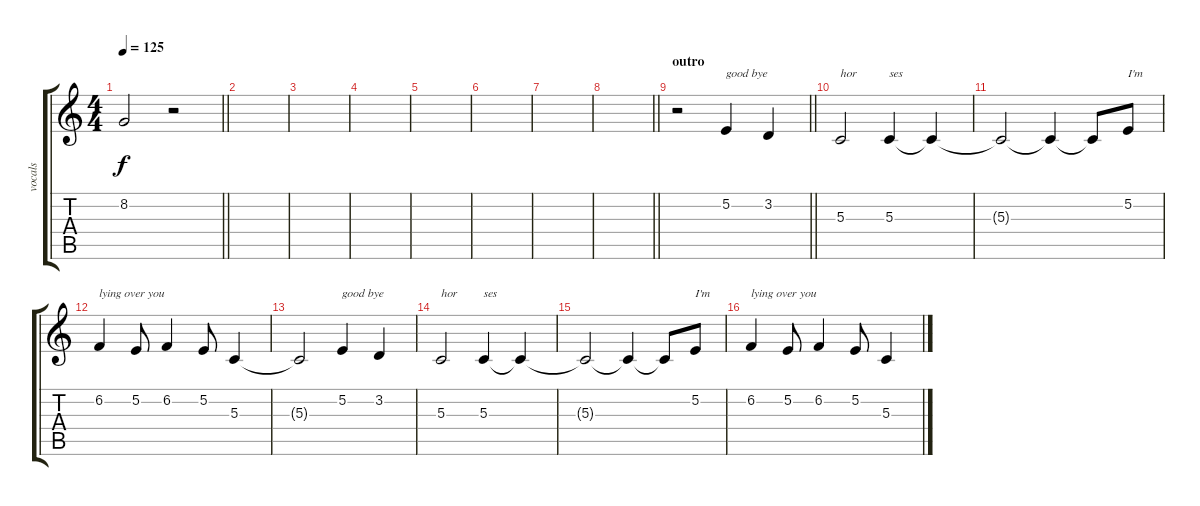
\track ("vocals" "vocals") {instrument ocarina}
\staff {score tabs}
\tuning (E4 B3 G3 D3 A2 E2) {hide}
\ts (4 4)
\tempo 125
\clef g2
\barLineRight lightlight
\ks c
8.2{t}.2{dy f} r.2 |
|
|
|
|
|
|
\barLineRight lightlight
|
\section ("" "outro")
\barLineRight lightlight
r.2 5.2.4{txt "good bye" volume 14 instrument flute} 3.2.4 |
5.3.2{txt "hor"} 5.3.4{txt "ses"} 5.3{t}.4 |
5.3{t}.2 5.3{t}.4 5.3{t}.8 5.2.8{txt "I'm"} |
6.2.4{txt "lying over you"} 5.2.8 6.2.4 5.2.8 5.3.4 |
5.3{t}.2 5.2.4{txt "good bye"} 3.2.4 |
5.3.2{txt "hor"} 5.3.4{txt "ses"} 5.3{t}.4 |
5.3{t}.2 5.3{t}.4 5.3{t}.8 5.2.8{txt "I'm"} |
6.2.4{txt "lying over you"} 5.2.8 6.2.4 5.2.8 5.3.4
